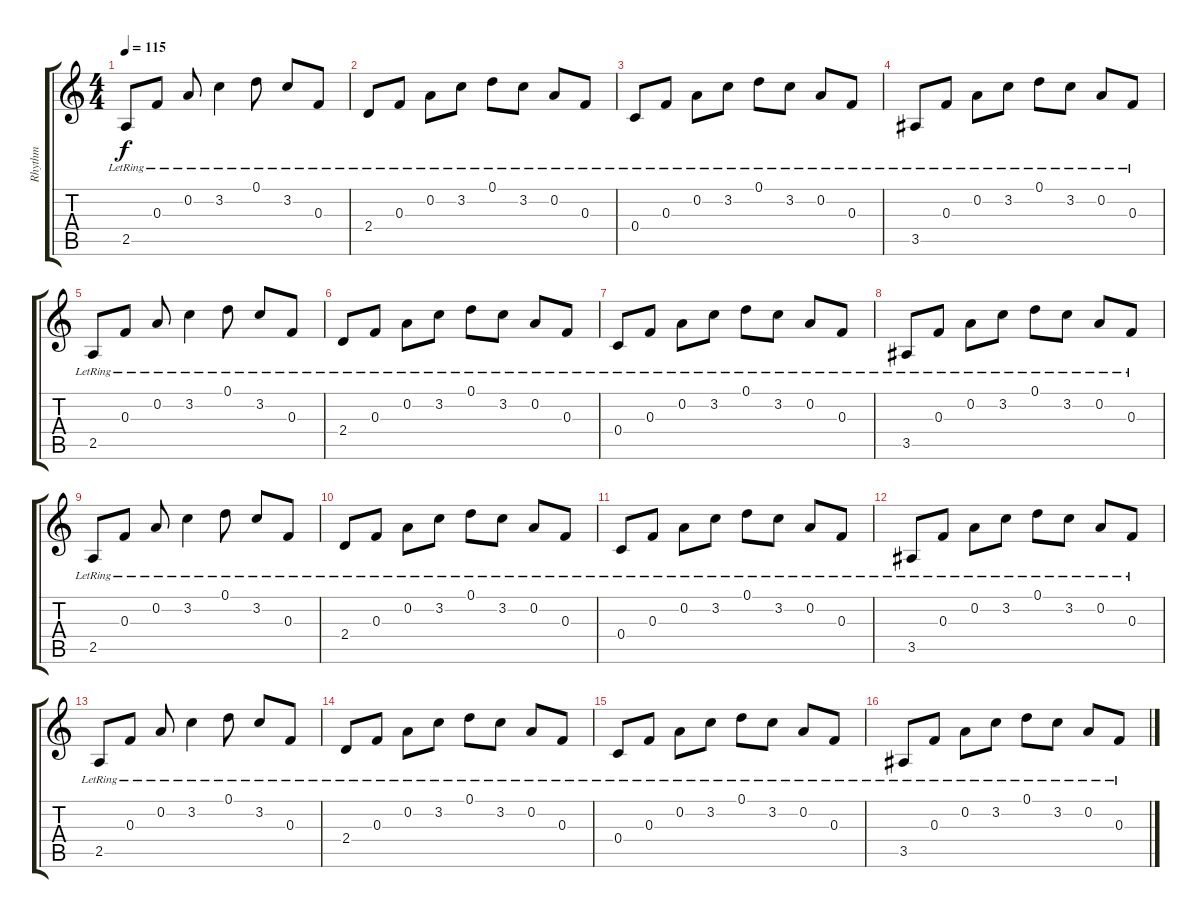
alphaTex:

\track ("Rhythm" "Rhythm") {instrument distortionguitar}
\staff {score tabs}
\tuning (D4 A3 F3 C3 G2 D2) {hide}
\ts (4 4)
\tempo 115
\clef g2
\ks c
2.5{lr}.8{dy f} 0.3{lr}.8 0.2{lr}.8 3.2{lr}.4 0.1{lr}.8 3.2{lr}.8 0.3{lr}.8 |
2.4{lr}.8 0.3{lr}.8 0.2{lr}.8 3.2{lr}.8 0.1{lr}.8 3.2{lr}.8 0.2{lr}.8 0.3{lr}.8 |
0.4{lr}.8 0.3{lr}.8 0.2{lr}.8 3.2{lr}.8 0.1{lr}.8 3.2{lr}.8 0.2{lr}.8 0.3{lr}.8 |
3.5{lr}.8 0.3{lr}.8 0.2{lr}.8 3.2{lr}.8 0.1{lr}.8 3.2{lr}.8 0.2{lr}.8 0.3{lr}.8 |
2.5{lr}.8 0.3{lr}.8 0.2{lr}.8 3.2{lr}.4 0.1{lr}.8 3.2{lr}.8 0.3{lr}.8 |
2.4{lr}.8 0.3{lr}.8 0.2{lr}.8 3.2{lr}.8 0.1{lr}.8 3.2{lr}.8 0.2{lr}.8 0.3{lr}.8 |
0.4{lr}.8 0.3{lr}.8 0.2{lr}.8 3.2{lr}.8 0.1{lr}.8 3.2{lr}.8 0.2{lr}.8 0.3{lr}.8 |
3.5{lr}.8 0.3{lr}.8 0.2{lr}.8 3.2{lr}.8 0.1{lr}.8 3.2{lr}.8 0.2{lr}.8 0.3{lr}.8 |
2.5{lr}.8 0.3{lr}.8 0.2{lr}.8 3.2{lr}.4 0.1{lr}.8 3.2{lr}.8 0.3{lr}.8 |
2.4{lr}.8 0.3{lr}.8 0.2{lr}.8 3.2{lr}.8 0.1{lr}.8 3.2{lr}.8 0.2{lr}.8 0.3{lr}.8 |
0.4{lr}.8 0.3{lr}.8 0.2{lr}.8 3.2{lr}.8 0.1{lr}.8 3.2{lr}.8 0.2{lr}.8 0.3{lr}.8 |
3.5{lr}.8 0.3{lr}.8 0.2{lr}.8 3.2{lr}.8 0.1{lr}.8 3.2{lr}.8 0.2{lr}.8 0.3{lr}.8 |
2.5{lr}.8 0.3{lr}.8 0.2{lr}.8 3.2{lr}.4 0.1{lr}.8 3.2{lr}.8 0.3{lr}.8 |
2.4{lr}.8 0.3{lr}.8 0.2{lr}.8 3.2{lr}.8 0.1{lr}.8 3.2{lr}.8 0.2{lr}.8 0.3{lr}.8 |
0.4{lr}.8 0.3{lr}.8 0.2{lr}.8 3.2{lr}.8 0.1{lr}.8 3.2{lr}.8 0.2{lr}.8 0.3{lr}.8 |
3.5{lr}.8 0.3{lr}.8 0.2{lr}.8 3.2{lr}.8 0.1{lr}.8 3.2{lr}.8 0.2{lr}.8 0.3{lr}.8
